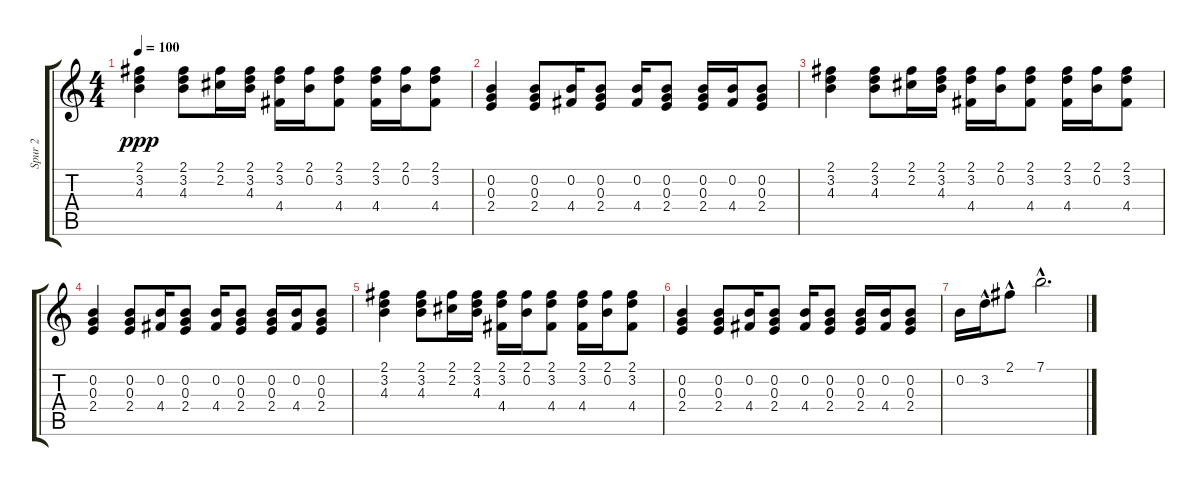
\track ("Spur 2" "Spur 2") {instrument acousticguitarsteel}
\staff {score tabs}
\tuning (E4 B3 G3 D3 A2 E2) {hide}
\ts (4 4)
\tempo 100
\clef g2
\ks c
(2.1 3.2 4.3).4{dy ppp} (2.1 3.2 4.3).8 (2.1 2.2).16 (2.1 3.2 4.3).16 (2.1 3.2 4.4).16 (2.1 0.2).16 (2.1 3.2 4.4).8 (2.1 3.2 4.4).16 (2.1 0.2).16 (2.1 3.2 4.4).8 |
(0.2 0.3 2.4).4 (0.2 0.3 2.4).8 (0.2 4.4).16 (0.2 0.3 2.4).8 (0.2 4.4).16 (0.2 0.3 2.4).8 (0.2 0.3 2.4).16 (0.2 4.4).16 (0.2 0.3 2.4).8 |
(2.1 3.2 4.3).4 (2.1 3.2 4.3).8 (2.1 2.2).16 (2.1 3.2 4.3).16 (2.1 3.2 4.4).16 (2.1 0.2).16 (2.1 3.2 4.4).8 (2.1 3.2 4.4).16 (2.1 0.2).16 (2.1 3.2 4.4).8 |
(0.2 0.3 2.4).4 (0.2 0.3 2.4).8 (0.2 4.4).16 (0.2 0.3 2.4).8 (0.2 4.4).16 (0.2 0.3 2.4).8 (0.2 0.3 2.4).16 (0.2 4.4).16 (0.2 0.3 2.4).8 |
(2.1 3.2 4.3).4 (2.1 3.2 4.3).8 (2.1 2.2).16 (2.1 3.2 4.3).16 (2.1 3.2 4.4).16 (2.1 0.2).16 (2.1 3.2 4.4).8 (2.1 3.2 4.4).16 (2.1 0.2).16 (2.1 3.2 4.4).8 |
(0.2 0.3 2.4).4 (0.2 0.3 2.4).8 (0.2 4.4).16 (0.2 0.3 2.4).8 (0.2 4.4).16 (0.2 0.3 2.4).8 (0.2 0.3 2.4).16 (0.2 4.4).16 (0.2 0.3 2.4).8 |
0.2.16 3.2{hac}.16 2.1{hac}.8 7.1{hac}.2{d}
